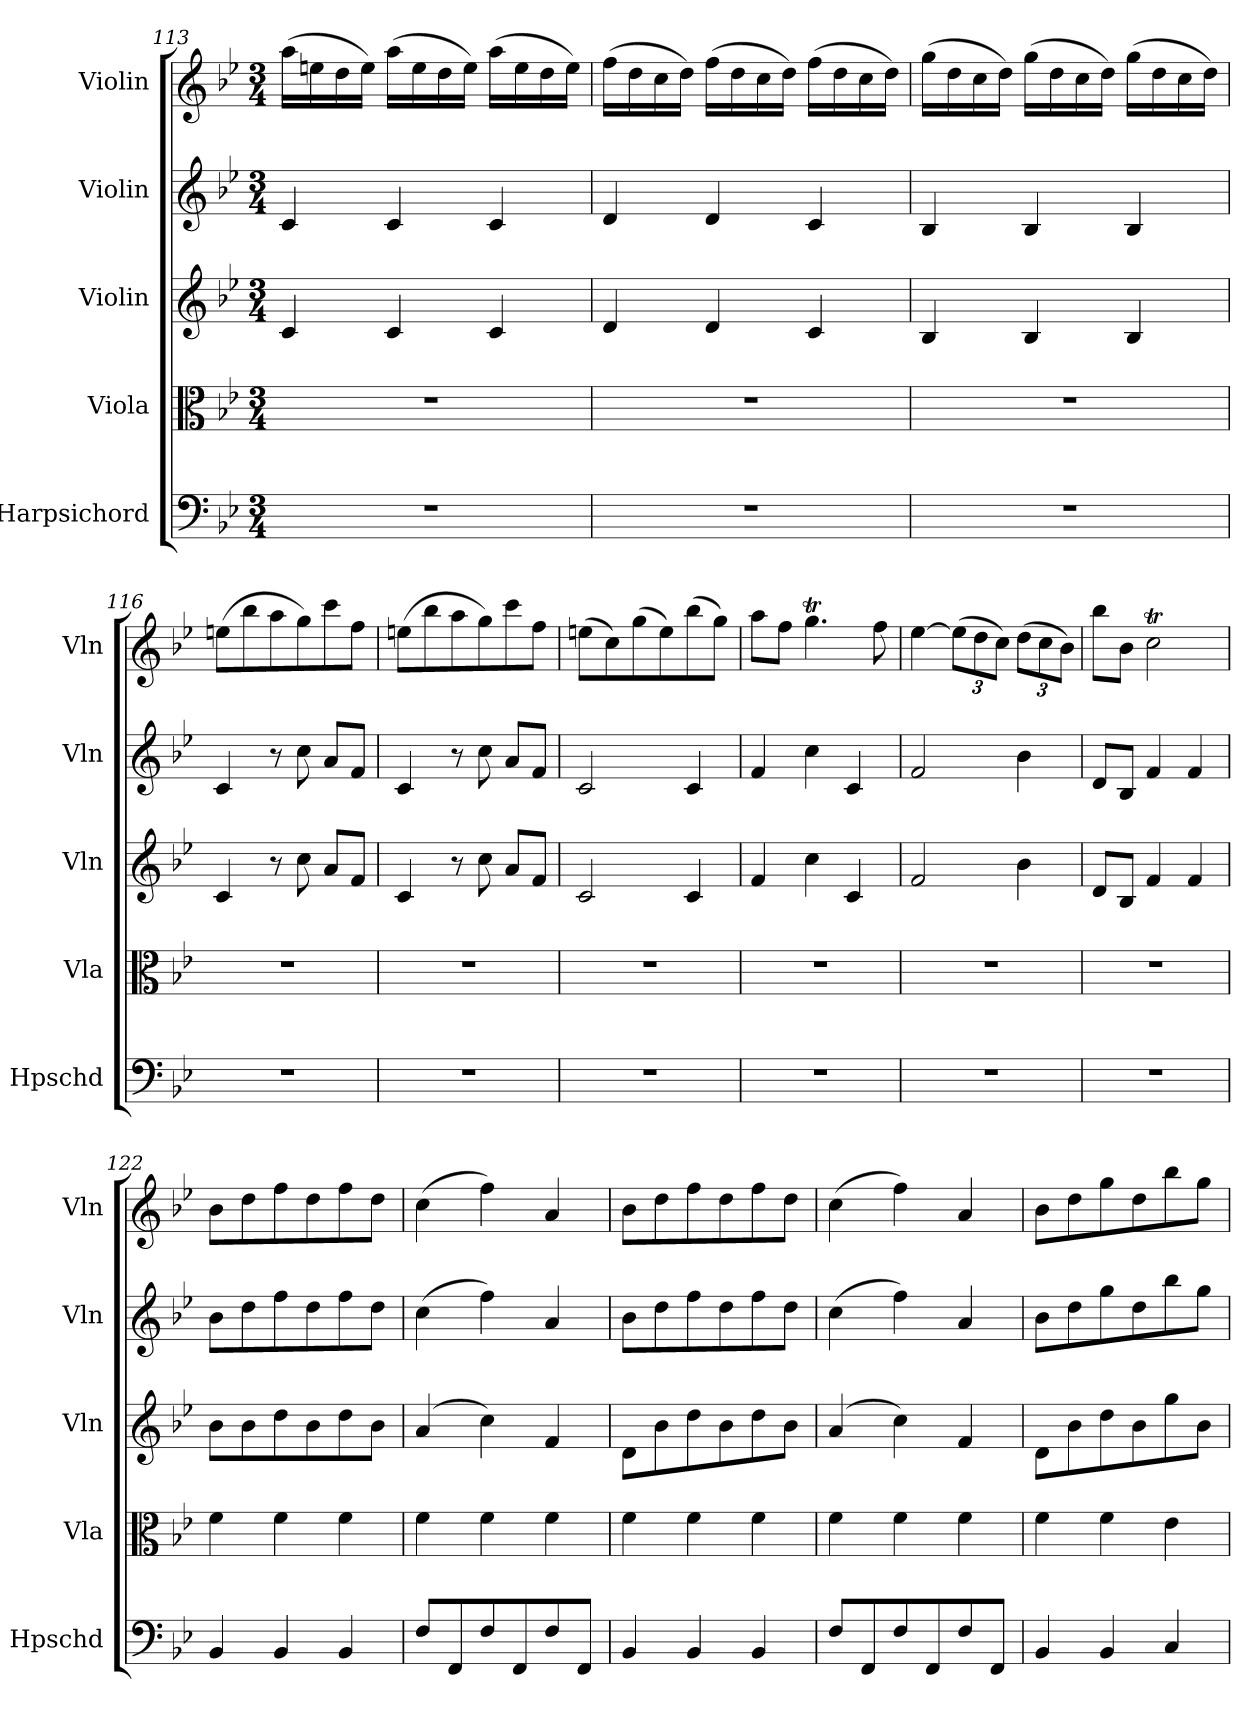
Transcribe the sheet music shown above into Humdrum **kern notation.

**kern	**kern	**kern	**kern	**kern
*part5	*part4	*part3	*part2	*part1
*staff5	*staff4	*staff3	*staff2	*staff1
*I"Harpsichord	*I"Viola	*I"Violin	*I"Violin	*I"Violin
*I'Hpschd	*I'Vla	*I'Vln	*I'Vln	*I'Vln
*clefF4	*clefC3	*clefG2	*clefG2	*clefG2
*k[b-e-]	*k[b-e-]	*k[b-e-]	*k[b-e-]	*k[b-e-]
*g:	*g:	*g:	*g:	*g:
*M3/4	*M3/4	*M3/4	*M3/4	*M3/4
=113	=113	=113	=113	=113
2.r	2.r	4c/	4c/	(16aa\LL
.	.	.	.	16een\
.	.	.	.	16dd\
.	.	.	.	16ee\JJ)
.	.	4c/	4c/	(16aa\LL
.	.	.	.	16ee\
.	.	.	.	16dd\
.	.	.	.	16ee\JJ)
.	.	4c/	4c/	(16aa\LL
.	.	.	.	16ee\
.	.	.	.	16dd\
.	.	.	.	16ee\JJ)
=114	=114	=114	=114	=114
2.r	2.r	4d/	4d/	(16ff\LL
.	.	.	.	16dd\
.	.	.	.	16cc\
.	.	.	.	16dd\JJ)
.	.	4d/	4d/	(16ff\LL
.	.	.	.	16dd\
.	.	.	.	16cc\
.	.	.	.	16dd\JJ)
.	.	4c/	4c/	(16ff\LL
.	.	.	.	16dd\
.	.	.	.	16cc\
.	.	.	.	16dd\JJ)
=115	=115	=115	=115	=115
2.r	2.r	4B-/	4B-/	(16gg\LL
.	.	.	.	16dd\
.	.	.	.	16cc\
.	.	.	.	16dd\JJ)
.	.	4B-/	4B-/	(16gg\LL
.	.	.	.	16dd\
.	.	.	.	16cc\
.	.	.	.	16dd\JJ)
.	.	4B-/	4B-/	(16gg\LL
.	.	.	.	16dd\
.	.	.	.	16cc\
.	.	.	.	16dd\JJ)
=116	=116	=116	=116	=116
2.r	2.r	4c/	4c/	(8een\L
.	.	.	.	8bb-\
.	.	8r	8r	8aa\
.	.	8cc\	8cc\	8gg\)
.	.	8a/L	8a/L	8ccc\
.	.	8f/J	8f/J	8ff\J
=117	=117	=117	=117	=117
2.r	2.r	4c/	4c/	(8een\L
.	.	.	.	8bb-\
.	.	8r	8r	8aa\
.	.	8cc\	8cc\	8gg\)
.	.	8a/L	8a/L	8ccc\
.	.	8f/J	8f/J	8ff\J
=118	=118	=118	=118	=118
2.r	2.r	2c/	2c/	(8een\L
.	.	.	.	8cc\)
.	.	.	.	(8gg\
.	.	.	.	8ee\)
.	.	4c/	4c/	(8bb-\
.	.	.	.	8gg\J)
=119	=119	=119	=119	=119
2.r	2.r	4f/	4f/	8aa\L
.	.	.	.	8ff\J
.	.	4cc\	4cc\	4.ggT\
.	.	4c/	4c/	.
.	.	.	.	8ff\
=120	=120	=120	=120	=120
2.r	2.r	2f/	2f/	[4ee-\
.	.	.	.	(12ee-\L]
.	.	.	.	12dd\
.	.	.	.	12cc\J)
.	.	4b-\	4b-\	(12dd\L
.	.	.	.	12cc\
.	.	.	.	12b-\J)
=121	=121	=121	=121	=121
2.r	2.r	8d/L	8d/L	8bb-\L
.	.	8B-/J	8B-/J	8b-\J
.	.	4f/	4f/	2ccT\
.	.	4f/	4f/	.
=122	=122	=122	=122	=122
4BB-/	4f\	8b-\L	8b-\L	8b-\L
.	.	8b-\	8dd\	8dd\
4BB-/	4f\	8dd\	8ff\	8ff\
.	.	8b-\	8dd\	8dd\
4BB-/	4f\	8dd\	8ff\	8ff\
.	.	8b-\J	8dd\J	8dd\J
=123	=123	=123	=123	=123
8F/L	4f\	(4a/	(4cc\	(4cc\
8FF/	.	.	.	.
8F/	4f\	4cc\)	4ff\)	4ff\)
8FF/	.	.	.	.
8F/	4f\	4f/	4a/	4a/
8FF/J	.	.	.	.
=124	=124	=124	=124	=124
4BB-/	4f\	8d\L	8b-\L	8b-\L
.	.	8b-\	8dd\	8dd\
4BB-/	4f\	8dd\	8ff\	8ff\
.	.	8b-\	8dd\	8dd\
4BB-/	4f\	8dd\	8ff\	8ff\
.	.	8b-\J	8dd\J	8dd\J
=125	=125	=125	=125	=125
8F/L	4f\	(4a/	(4cc\	(4cc\
8FF/	.	.	.	.
8F/	4f\	4cc\)	4ff\)	4ff\)
8FF/	.	.	.	.
8F/	4f\	4f/	4a/	4a/
8FF/J	.	.	.	.
=126	=126	=126	=126	=126
4BB-/	4f\	8d\L	8b-\L	8b-\L
.	.	8b-\	8dd\	8dd\
4BB-/	4f\	8dd\	8gg\	8gg\
.	.	8b-\	8dd\	8dd\
4C/	4e-\	8gg\	8bb-\	8bb-\
.	.	8b-\J	8gg\J	8gg\J
=	=	=	=	=
*-	*-	*-	*-	*-
